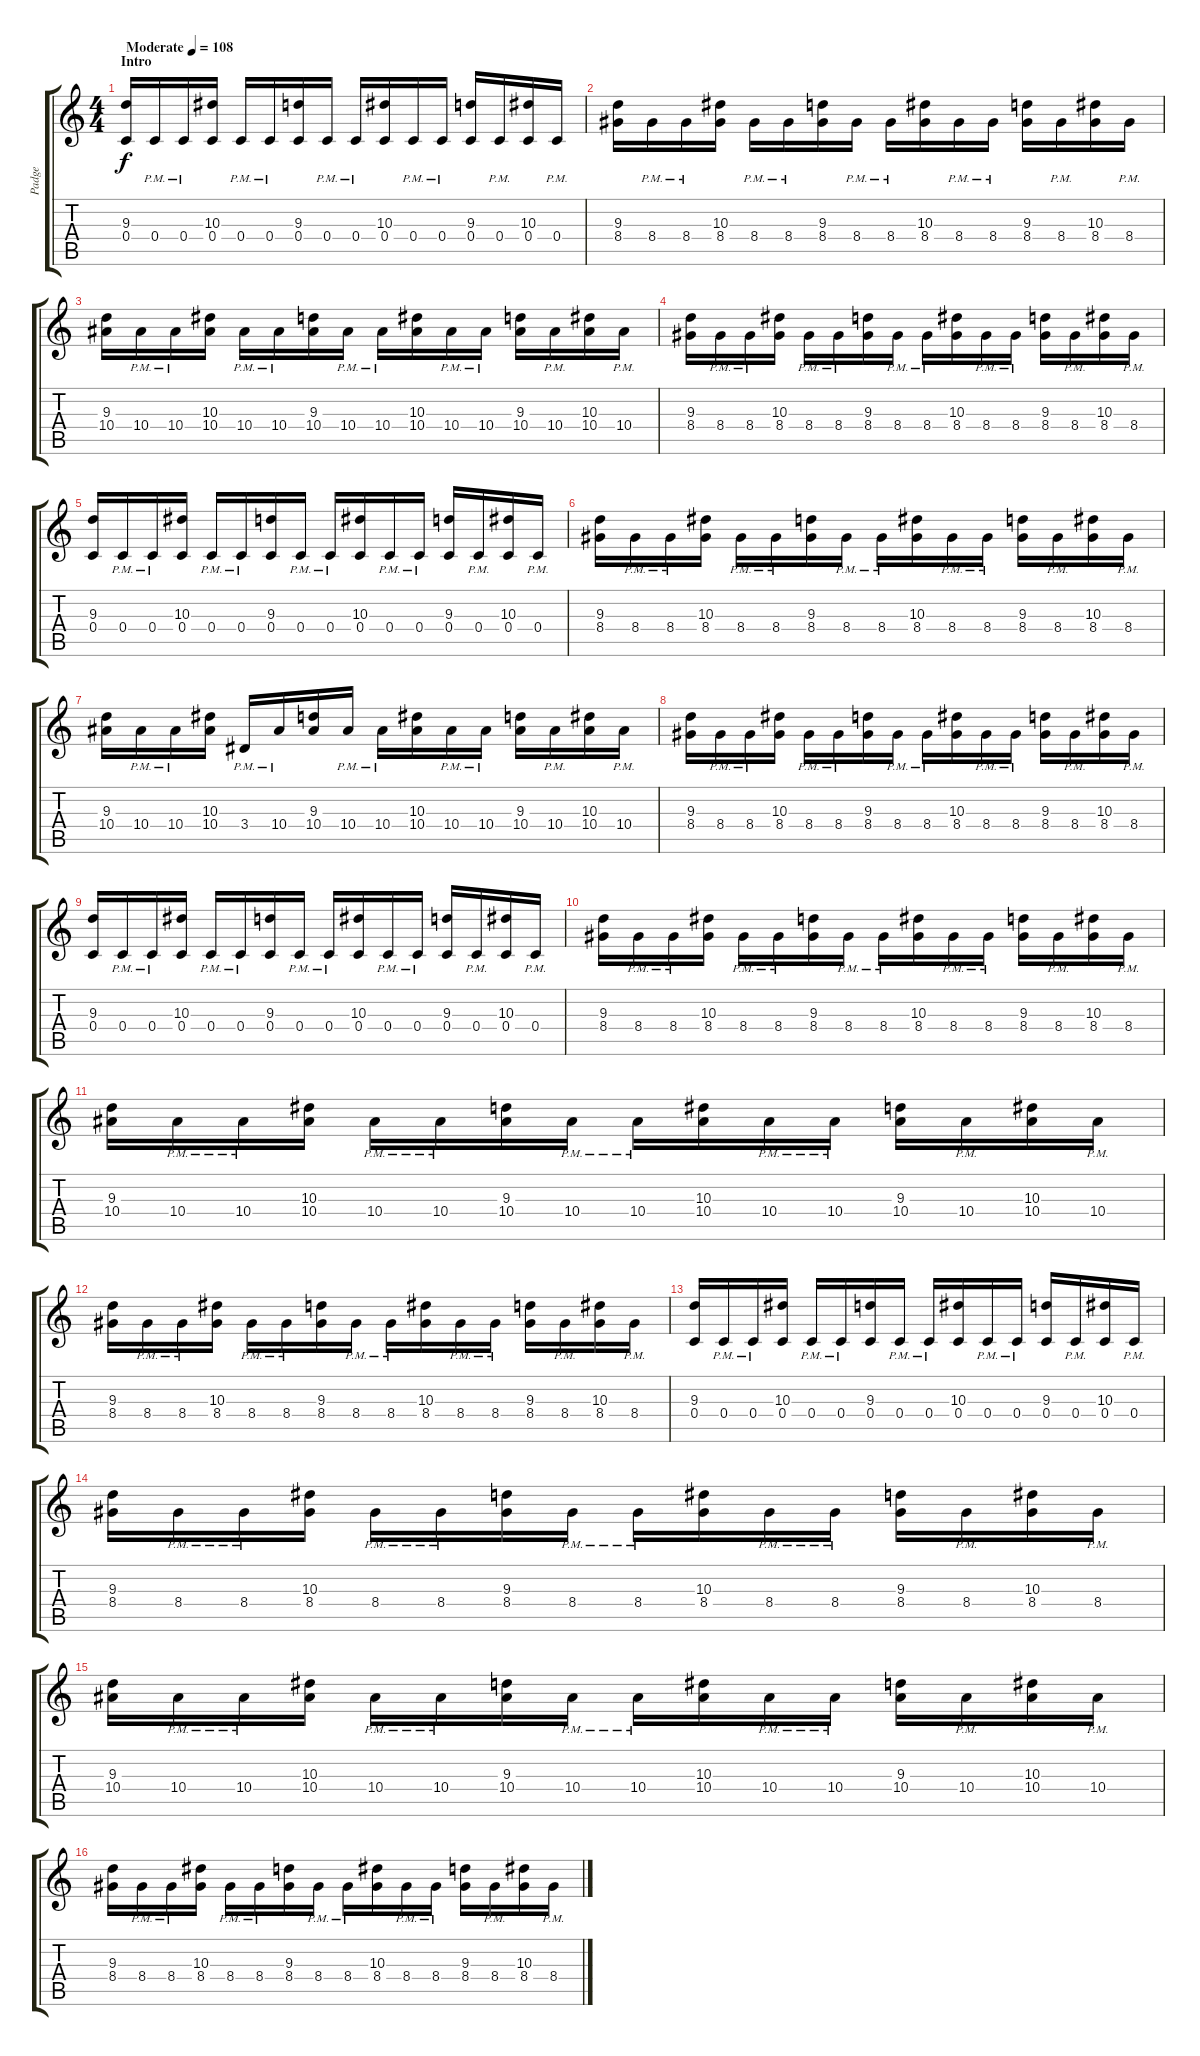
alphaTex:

\track ("Padge" "Padge") {instrument distortionguitar}
\staff {score tabs}
\tuning (D4 A3 F3 C3 G2 C2) {hide}
\ts (4 4)
\section ("" "Intro")
\tempo (108 "Moderate")
\clef g2
\ks c
(9.3 0.4).16{dy f instrument distortionguitar} 0.4{pm}.16 0.4{pm}.16 (10.3 0.4).16 0.4{pm}.16 0.4{pm}.16 (9.3 0.4).16 0.4{pm}.16 0.4{pm}.16 (10.3 0.4).16 0.4{pm}.16 0.4{pm}.16 (9.3 0.4).16 0.4{pm}.16 (10.3 0.4).16 0.4{pm}.16 |
(9.3 8.4).16 8.4{pm}.16 8.4{pm}.16 (10.3 8.4).16 8.4{pm}.16 8.4{pm}.16 (9.3 8.4).16 8.4{pm}.16 8.4{pm}.16 (10.3 8.4).16 8.4{pm}.16 8.4{pm}.16 (9.3 8.4).16 8.4{pm}.16 (10.3 8.4).16 8.4{pm}.16 |
(9.3 10.4).16 10.4{pm}.16 10.4{pm}.16 (10.3 10.4).16 10.4{pm}.16 10.4{pm}.16 (9.3 10.4).16 10.4{pm}.16 10.4{pm}.16 (10.3 10.4).16 10.4{pm}.16 10.4{pm}.16 (9.3 10.4).16 10.4{pm}.16 (10.3 10.4).16 10.4{pm}.16 |
(9.3 8.4).16 8.4{pm}.16 8.4{pm}.16 (10.3 8.4).16 8.4{pm}.16 8.4{pm}.16 (9.3 8.4).16 8.4{pm}.16 8.4{pm}.16 (10.3 8.4).16 8.4{pm}.16 8.4{pm}.16 (9.3 8.4).16 8.4{pm}.16 (10.3 8.4).16 8.4{pm}.16 |
(9.3 0.4).16 0.4{pm}.16 0.4{pm}.16 (10.3 0.4).16 0.4{pm}.16 0.4{pm}.16 (9.3 0.4).16 0.4{pm}.16 0.4{pm}.16 (10.3 0.4).16 0.4{pm}.16 0.4{pm}.16 (9.3 0.4).16 0.4{pm}.16 (10.3 0.4).16 0.4{pm}.16 |
(9.3 8.4).16 8.4{pm}.16 8.4{pm}.16 (10.3 8.4).16 8.4{pm}.16 8.4{pm}.16 (9.3 8.4).16 8.4{pm}.16 8.4{pm}.16 (10.3 8.4).16 8.4{pm}.16 8.4{pm}.16 (9.3 8.4).16 8.4{pm}.16 (10.3 8.4).16 8.4{pm}.16 |
(9.3 10.4).16 10.4{pm}.16 10.4{pm}.16 (10.3 10.4).16 3.4{pm}.16 10.4{pm}.16 (9.3 10.4).16 10.4{pm}.16 10.4{pm}.16 (10.3 10.4).16 10.4{pm}.16 10.4{pm}.16 (9.3 10.4).16 10.4{pm}.16 (10.3 10.4).16 10.4{pm}.16 |
(9.3 8.4).16 8.4{pm}.16 8.4{pm}.16 (10.3 8.4).16 8.4{pm}.16 8.4{pm}.16 (9.3 8.4).16 8.4{pm}.16 8.4{pm}.16 (10.3 8.4).16 8.4{pm}.16 8.4{pm}.16 (9.3 8.4).16 8.4{pm}.16 (10.3 8.4).16 8.4{pm}.16 |
(9.3 0.4).16 0.4{pm}.16 0.4{pm}.16 (10.3 0.4).16 0.4{pm}.16 0.4{pm}.16 (9.3 0.4).16 0.4{pm}.16 0.4{pm}.16 (10.3 0.4).16 0.4{pm}.16 0.4{pm}.16 (9.3 0.4).16 0.4{pm}.16 (10.3 0.4).16 0.4{pm}.16 |
(9.3 8.4).16 8.4{pm}.16 8.4{pm}.16 (10.3 8.4).16 8.4{pm}.16 8.4{pm}.16 (9.3 8.4).16 8.4{pm}.16 8.4{pm}.16 (10.3 8.4).16 8.4{pm}.16 8.4{pm}.16 (9.3 8.4).16 8.4{pm}.16 (10.3 8.4).16 8.4{pm}.16 |
(9.3 10.4).16 10.4{pm}.16 10.4{pm}.16 (10.3 10.4).16 10.4{pm}.16 10.4{pm}.16 (9.3 10.4).16 10.4{pm}.16 10.4{pm}.16 (10.3 10.4).16 10.4{pm}.16 10.4{pm}.16 (9.3 10.4).16 10.4{pm}.16 (10.3 10.4).16 10.4{pm}.16 |
(9.3 8.4).16 8.4{pm}.16 8.4{pm}.16 (10.3 8.4).16 8.4{pm}.16 8.4{pm}.16 (9.3 8.4).16 8.4{pm}.16 8.4{pm}.16 (10.3 8.4).16 8.4{pm}.16 8.4{pm}.16 (9.3 8.4).16 8.4{pm}.16 (10.3 8.4).16 8.4{pm}.16 |
(9.3 0.4).16 0.4{pm}.16 0.4{pm}.16 (10.3 0.4).16 0.4{pm}.16 0.4{pm}.16 (9.3 0.4).16 0.4{pm}.16 0.4{pm}.16 (10.3 0.4).16 0.4{pm}.16 0.4{pm}.16 (9.3 0.4).16 0.4{pm}.16 (10.3 0.4).16 0.4{pm}.16 |
(9.3 8.4).16 8.4{pm}.16 8.4{pm}.16 (10.3 8.4).16 8.4{pm}.16 8.4{pm}.16 (9.3 8.4).16 8.4{pm}.16 8.4{pm}.16 (10.3 8.4).16 8.4{pm}.16 8.4{pm}.16 (9.3 8.4).16 8.4{pm}.16 (10.3 8.4).16 8.4{pm}.16 |
(9.3 10.4).16 10.4{pm}.16 10.4{pm}.16 (10.3 10.4).16 10.4{pm}.16 10.4{pm}.16 (9.3 10.4).16 10.4{pm}.16 10.4{pm}.16 (10.3 10.4).16 10.4{pm}.16 10.4{pm}.16 (9.3 10.4).16 10.4{pm}.16 (10.3 10.4).16 10.4{pm}.16 |
(9.3 8.4).16 8.4{pm}.16 8.4{pm}.16 (10.3 8.4).16 8.4{pm}.16 8.4{pm}.16 (9.3 8.4).16 8.4{pm}.16 8.4{pm}.16 (10.3 8.4).16 8.4{pm}.16 8.4{pm}.16 (9.3 8.4).16 8.4{pm}.16 (10.3 8.4).16 8.4{pm}.16
